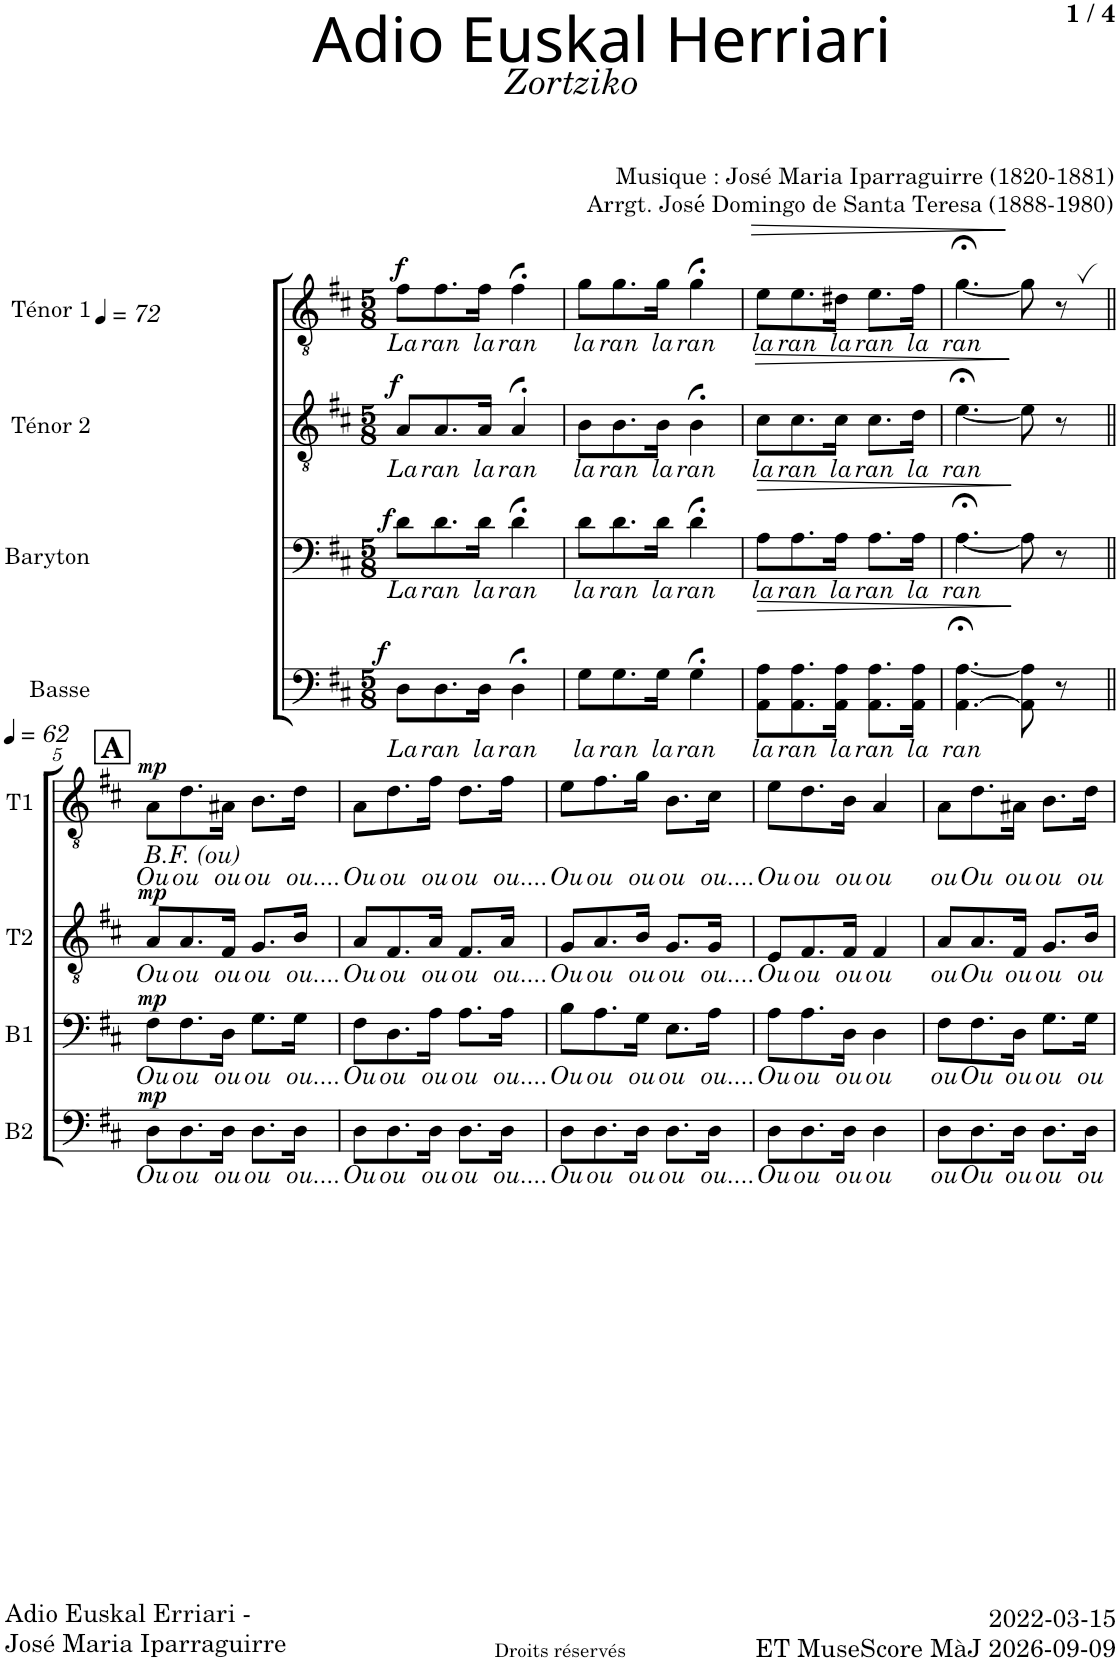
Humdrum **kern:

**kern	**text	**dynam	**kern	**text	**dynam	**kern	**text	**dynam	**kern	**text	**dynam
*part4	*part4	*part4	*part3	*part3	*part3	*part2	*part2	*part2	*part1	*part1	*part1
*staff4	*staff4	*staff4	*staff3	*staff3	*staff3	*staff2	*staff2	*staff2	*staff1	*staff1	*staff1
*I"Basse	*	*	*I"Baryton	*	*	*I"Ténor 2	*	*	*I"Ténor 1	*	*
*I'B2	*	*	*I'B1	*	*	*I'T2	*	*	*I'T1	*	*
*clefF4	*	*	*clefF4	*	*	*clefGv2	*	*	*clefGv2	*	*
*k[f#c#]	*	*	*k[f#c#]	*	*	*k[f#c#]	*	*	*k[f#c#]	*	*
*M5/8	*	*	*M5/8	*	*	*M5/8	*	*	*M5/8	*	*
*MM72	*	*	*MM72	*	*	*MM72	*	*	*MM72	*	*
=1	=1	=1	=1	=1	=1	=1	=1	=1	=1	=1	=1
!	!LO:LY:b	!LO:DY:a	!	!LO:LY:b	!LO:DY:a	!	!LO:LY:b	!LO:DY:a	!	!LO:LY:b	!LO:DY:a
8D\L	La	f	8d\L	La	f	8A/L	La	f	8f#\L	La	f
!	!LO:LY:b	!	!	!LO:LY:b	!	!	!LO:LY:b	!	!	!LO:LY:b	!
8.D\	ran	.	8.d\	ran	.	8.A/	ran	.	8.f#\	ran	.
!	!LO:LY:b	!	!	!LO:LY:b	!	!	!LO:LY:b	!	!	!LO:LY:b	!
16D\Jk	la	.	16d\Jk	la	.	16A/Jk	la	.	16f#\Jk	la	.
!	!LO:LY:b	!	!	!LO:LY:b	!	!	!LO:LY:b	!	!	!LO:LY:b	!
4D;<\	ran	.	4d;<\	ran	.	4A;</	ran	.	4f#;<\	ran	.
=2	=2	=2	=2	=2	=2	=2	=2	=2	=2	=2	=2
!	!LO:LY:b	!	!	!LO:LY:b	!	!	!LO:LY:b	!	!	!LO:LY:b	!
8G\L	la	.	8d\L	la	.	8B\L	la	.	8g\L	la	.
!	!LO:LY:b	!	!	!LO:LY:b	!	!	!LO:LY:b	!	!	!LO:LY:b	!
8.G\	ran	.	8.d\	ran	.	8.B\	ran	.	8.g\	ran	.
!	!LO:LY:b	!	!	!LO:LY:b	!	!	!LO:LY:b	!	!	!LO:LY:b	!
16G\Jk	la	.	16d\Jk	la	.	16B\Jk	la	.	16g\Jk	la	.
!	!LO:LY:b	!	!	!LO:LY:b	!	!	!LO:LY:b	!	!	!LO:LY:b	!
4G;<\	ran	.	4d;<\	ran	.	4B;<\	ran	.	4g;<\	ran	.
=3	=3	=3	=3	=3	=3	=3	=3	=3	=3	=3	=3
!	!LO:LY:b	!LO:HP:b	!	!LO:LY:b	!LO:HP:b	!	!LO:LY:b	!LO:HP:b	!	!LO:LY:b	!LO:HP:b
8AA\ 8A\L	la	>	8A\L	la	>	8c#\L	la	>	8e\L	la	>
!	!LO:LY:b	!	!	!LO:LY:b	!	!	!LO:LY:b	!	!	!LO:LY:b	!
8.AA\ 8.A\	ran	.	8.A\	ran	.	8.c#\	ran	.	8.e\	ran	.
!	!LO:LY:b	!	!	!LO:LY:b	!	!	!LO:LY:b	!	!	!LO:LY:b	!
16AA\ 16A\Jk	la	.	16A\Jk	la	.	16c#\Jk	la	.	16d#X\Jk	la	.
!	!LO:LY:b	!	!	!LO:LY:b	!	!	!LO:LY:b	!	!	!LO:LY:b	!
8.AA\ 8.A\L	ran	.	8.A\L	ran	.	8.c#\L	ran	.	8.e\L	ran	.
!	!LO:LY:b	!	!	!LO:LY:b	!	!	!LO:LY:b	!	!	!LO:LY:b	!
16AA\ 16A\Jk	la	.	16A\Jk	la	.	16d\Jk	la	.	16f#\Jk	la	.
=4	=4	=4	=4	=4	=4	=4	=4	=4	=4	=4	=4
!	!LO:LY:b	!	!	!LO:LY:b	!	!	!LO:LY:b	!	!	!LO:LY:b	!
[>4.AA\;< [<4.A\;<	ran	.	[<4.A;<\	ran	.	[<4.e;<\	ran	.	[<4.g;<\	ran	.
8AA\] 8A\]	.	]	8A\]	.	]	8e\]	.	]	8g\]	.	]
8r	.	.	8r	.	.	8r	.	.	8r	.	.
!!LO:LB:g=z
=5||	=5||	=5||	=5||	=5||	=5||	=5||	=5||	=5||	=5||	=5||	=5||
!!LO:REH:place=s1:a:B:cj:fs=14:t=A
*	*	*	*	*	*	*	*	*	*MM62	*	*
!	!LO:LY:b	!LO:DY:a	!	!LO:LY:b	!LO:DY:a	!	!LO:LY:b	!LO:DY:a	!	!LO:LY:b	!LO:DY:a
8D\L	Ou	mp	8F#\L	Ou	mp	8A/L	Ou	mp	8A\L	Ou	mp
!	!LO:LY:b	!	!	!LO:LY:b	!	!	!LO:LY:b	!	!	!LO:LY:b	!
8.D\	ou	.	8.F#\	ou	.	8.A/	ou	.	8.d\	ou	.
!	!LO:LY:b	!	!	!LO:LY:b	!	!	!LO:LY:b	!	!	!LO:LY:b	!
16D\Jk	ou	.	16D\Jk	ou	.	16F#/Jk	ou	.	16A#X\Jk	ou	.
!	!LO:LY:b	!	!	!LO:LY:b	!	!	!LO:LY:b	!	!	!LO:LY:b	!
8.D\L	ou	.	8.G\L	ou	.	8.G/L	ou	.	8.B\L	ou	.
!	!LO:LY:b	!	!	!LO:LY:b	!	!	!LO:LY:b	!	!	!LO:LY:b	!
16D\Jk	ou....	.	16G\Jk	ou....	.	16B/Jk	ou....	.	16d\Jk	ou....	.
=6	=6	=6	=6	=6	=6	=6	=6	=6	=6	=6	=6
!	!	!	!	!	!	!	!	!	!LO:TX:b:i:t=B.F. (ou)	!	!
!	!LO:LY:b	!	!	!LO:LY:b	!	!	!LO:LY:b	!	!	!LO:LY:b	!
8D\L	Ou	.	8F#\L	Ou	.	8A/L	Ou	.	8A\L	Ou	.
!	!LO:LY:b	!	!	!LO:LY:b	!	!	!LO:LY:b	!	!	!LO:LY:b	!
8.D\	ou	.	8.D\	ou	.	8.F#/	ou	.	8.d\	ou	.
!	!LO:LY:b	!	!	!LO:LY:b	!	!	!LO:LY:b	!	!	!LO:LY:b	!
16D\Jk	ou	.	16A\Jk	ou	.	16A/Jk	ou	.	16f#\Jk	ou	.
!	!LO:LY:b	!	!	!LO:LY:b	!	!	!LO:LY:b	!	!	!LO:LY:b	!
8.D\L	ou	.	8.A\L	ou	.	8.F#/L	ou	.	8.d\L	ou	.
!	!LO:LY:b	!	!	!LO:LY:b	!	!	!LO:LY:b	!	!	!LO:LY:b	!
16D\Jk	ou....	.	16A\Jk	ou....	.	16A/Jk	ou....	.	16f#\Jk	ou....	.
=7	=7	=7	=7	=7	=7	=7	=7	=7	=7	=7	=7
!	!LO:LY:b	!	!	!LO:LY:b	!	!	!LO:LY:b	!	!	!LO:LY:b	!
8D\L	Ou	.	8B\L	Ou	.	8G/L	Ou	.	8e\L	Ou	.
!	!LO:LY:b	!	!	!LO:LY:b	!	!	!LO:LY:b	!	!	!LO:LY:b	!
8.D\	ou	.	8.A\	ou	.	8.A/	ou	.	8.f#\	ou	.
!	!LO:LY:b	!	!	!LO:LY:b	!	!	!LO:LY:b	!	!	!LO:LY:b	!
16D\Jk	ou	.	16G\Jk	ou	.	16B/Jk	ou	.	16g\Jk	ou	.
!	!LO:LY:b	!	!	!LO:LY:b	!	!	!LO:LY:b	!	!	!LO:LY:b	!
8.D\L	ou	.	8.E\L	ou	.	8.G/L	ou	.	8.B\L	ou	.
!	!LO:LY:b	!	!	!LO:LY:b	!	!	!LO:LY:b	!	!	!LO:LY:b	!
16D\Jk	ou....	.	16A\Jk	ou....	.	16G/Jk	ou....	.	16c#\Jk	ou....	.
=8	=8	=8	=8	=8	=8	=8	=8	=8	=8	=8	=8
!	!LO:LY:b	!	!	!LO:LY:b	!	!	!LO:LY:b	!	!	!LO:LY:b	!
8D\L	Ou	.	8A\L	Ou	.	8E/L	Ou	.	8e\L	Ou	.
!	!LO:LY:b	!	!	!LO:LY:b	!	!	!LO:LY:b	!	!	!LO:LY:b	!
8.D\	ou	.	8.A\	ou	.	8.F#/	ou	.	8.d\	ou	.
!	!LO:LY:b	!	!	!LO:LY:b	!	!	!LO:LY:b	!	!	!LO:LY:b	!
16D\Jk	ou	.	16D\Jk	ou	.	16F#/Jk	ou	.	16B\Jk	ou	.
!	!LO:LY:b	!	!	!LO:LY:b	!	!	!LO:LY:b	!	!	!LO:LY:b	!
4D\	ou	.	4D\	ou	.	4F#/	ou	.	4A/	ou	.
=9	=9	=9	=9	=9	=9	=9	=9	=9	=9	=9	=9
!	!LO:LY:b	!	!	!LO:LY:b	!	!	!LO:LY:b	!	!	!LO:LY:b	!
8D\L	ou	.	8F#\L	ou	.	8A/L	ou	.	8A\L	ou	.
!	!LO:LY:b	!	!	!LO:LY:b	!	!	!LO:LY:b	!	!	!LO:LY:b	!
8.D\	Ou	.	8.F#\	Ou	.	8.A/	Ou	.	8.d\	Ou	.
!	!LO:LY:b	!	!	!LO:LY:b	!	!	!LO:LY:b	!	!	!LO:LY:b	!
16D\Jk	ou	.	16D\Jk	ou	.	16F#/Jk	ou	.	16A#X\Jk	ou	.
!	!LO:LY:b	!	!	!LO:LY:b	!	!	!LO:LY:b	!	!	!LO:LY:b	!
8.D\L	ou	.	8.G\L	ou	.	8.G/L	ou	.	8.B\L	ou	.
!	!LO:LY:b	!	!	!LO:LY:b	!	!	!LO:LY:b	!	!	!LO:LY:b	!
16D\Jk	ou	.	16G\Jk	ou	.	16B/Jk	ou	.	16d\Jk	ou	.
=	=	=	=	=	=	=	=	=	=	=	=
*-	*-	*-	*-	*-	*-	*-	*-	*-	*-	*-	*-
